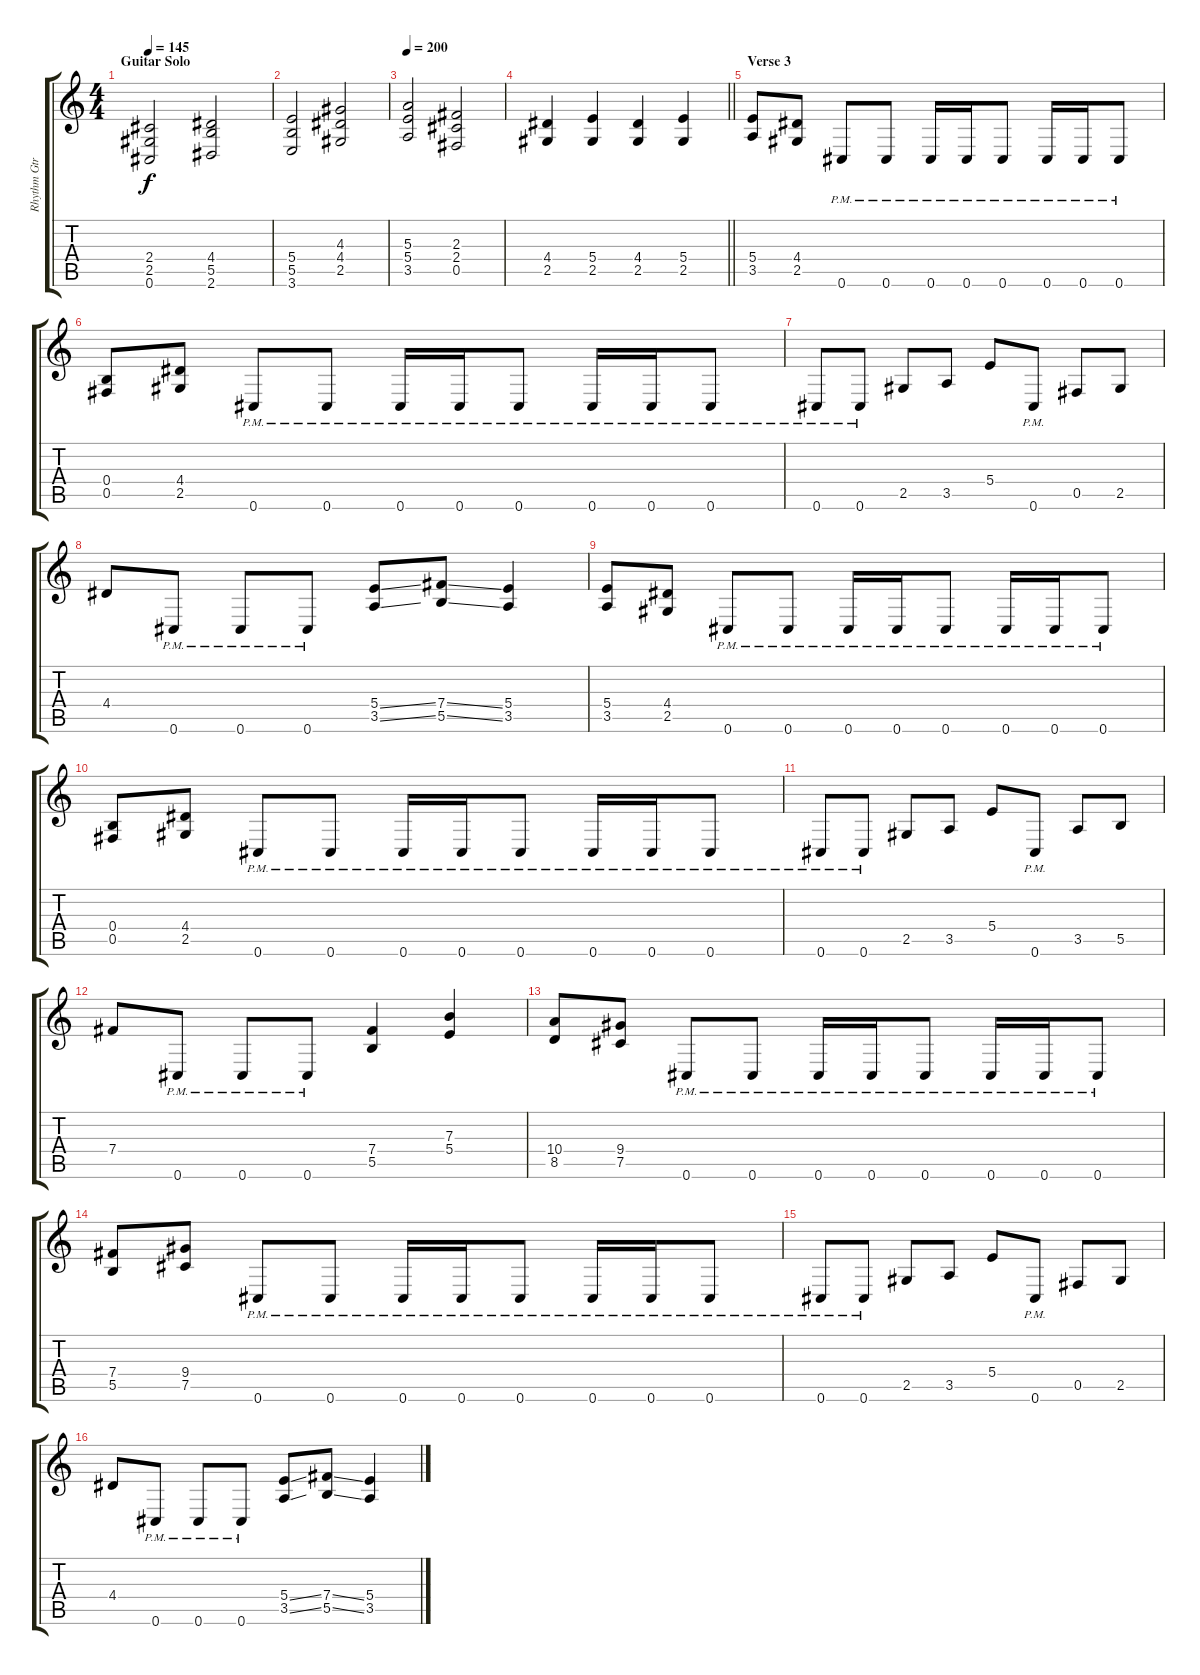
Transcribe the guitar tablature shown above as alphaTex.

\track ("Rhythm Gtr" "Rhythm Gtr") {instrument distortionguitar}
\staff {score tabs}
\tuning (Db4 Ab3 E3 B2 Gb2 Db2) {hide}
\ts (4 4)
\section ("" "Guitar Solo")
\tempo 145
\clef g2
\ks c
(2.4 2.5 0.6).2{dy f} (4.4 5.5 2.6).2 |
(5.4 5.5 3.6).2 (4.3 4.4 2.5).2 |
\tempo 200
(5.3 5.4 3.5).2 (2.3 2.4 0.5).2 |
\barLineRight lightlight
(4.4 2.5).4 (5.4 2.5).4 (4.4 2.5).4 (5.4 2.5).4 |
\section ("" "Verse 3")
(5.4 3.5).8 (4.4 2.5).8 0.6{pm}.8 0.6{pm}.8 0.6{pm}.16 0.6{pm}.16 0.6{pm}.8 0.6{pm}.16 0.6{pm}.16 0.6{pm}.8 |
(0.4 0.5).8 (4.4 2.5).8 0.6{pm}.8 0.6{pm}.8 0.6{pm}.16 0.6{pm}.16 0.6{pm}.8 0.6{pm}.16 0.6{pm}.16 0.6{pm}.8 |
0.6{pm}.8 0.6{pm}.8 2.5.8 3.5.8 5.4.8 0.6{pm}.8 0.5.8 2.5.8 |
4.4.8 0.6{pm}.8 0.6{pm}.8 0.6{pm}.8 (5.4{ss} 3.5{ss}).8 (7.4{ss} 5.5{ss}).8 (5.4 3.5).4 |
(5.4 3.5).8 (4.4 2.5).8 0.6{pm}.8 0.6{pm}.8 0.6{pm}.16 0.6{pm}.16 0.6{pm}.8 0.6{pm}.16 0.6{pm}.16 0.6{pm}.8 |
(0.4 0.5).8 (4.4 2.5).8 0.6{pm}.8 0.6{pm}.8 0.6{pm}.16 0.6{pm}.16 0.6{pm}.8 0.6{pm}.16 0.6{pm}.16 0.6{pm}.8 |
0.6{pm}.8 0.6{pm}.8 2.5.8 3.5.8 5.4.8 0.6{pm}.8 3.5.8 5.5.8 |
7.4.8 0.6{pm}.8 0.6{pm}.8 0.6{pm}.8 (7.4 5.5).4 (7.3 5.4).4 |
(10.4 8.5).8 (9.4 7.5).8 0.6{pm}.8 0.6{pm}.8 0.6{pm}.16 0.6{pm}.16 0.6{pm}.8 0.6{pm}.16 0.6{pm}.16 0.6{pm}.8 |
(7.4 5.5).8 (9.4 7.5).8 0.6{pm}.8 0.6{pm}.8 0.6{pm}.16 0.6{pm}.16 0.6{pm}.8 0.6{pm}.16 0.6{pm}.16 0.6{pm}.8 |
0.6{pm}.8 0.6{pm}.8 2.5.8 3.5.8 5.4.8 0.6{pm}.8 0.5.8 2.5.8 |
4.4.8 0.6{pm}.8 0.6{pm}.8 0.6{pm}.8 (5.4{ss} 3.5{ss}).8 (7.4{ss} 5.5{ss}).8 (5.4 3.5).4
